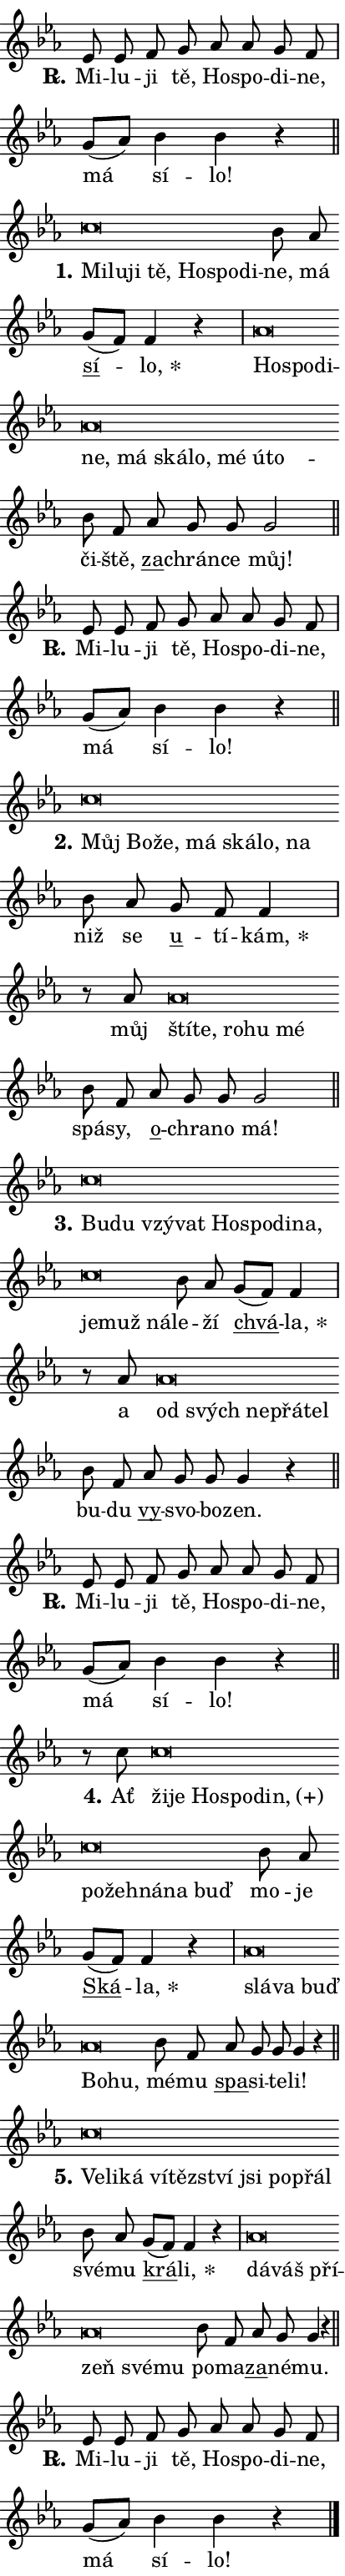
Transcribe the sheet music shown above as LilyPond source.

\version "2.24.0"
\header { tagline = "" }
\paper {
  indent = 0\cm
  top-margin = 0\cm
  right-margin = 0.13\cm % to fit lyric hyphens
  bottom-margin = 0\cm
  left-margin = 0\cm
  paper-width = 7\cm
  page-breaking = #ly:one-page-breaking
  system-system-spacing.basic-distance = #11
  score-system-spacing.basic-distance = #11
  ragged-last = ##f
}


%% Author: Thomas Morley
%% https://lists.gnu.org/archive/html/lilypond-user/2020-05/msg00002.html
#(define (line-position grob)
"Returns position of @var[grob} in current system:
   @code{'start}, if at first time-step
   @code{'end}, if at last time-step
   @code{'middle} otherwise
"
  (let* ((col (ly:item-get-column grob))
         (ln (ly:grob-object col 'left-neighbor))
         (rn (ly:grob-object col 'right-neighbor))
         (col-to-check-left (if (ly:grob? ln) ln col))
         (col-to-check-right (if (ly:grob? rn) rn col))
         (break-dir-left
           (and
             (ly:grob-property col-to-check-left 'non-musical #f)
             (ly:item-break-dir col-to-check-left)))
         (break-dir-right
           (and
             (ly:grob-property col-to-check-right 'non-musical #f)
             (ly:item-break-dir col-to-check-right))))
        (cond ((eqv? 1 break-dir-left) 'start)
              ((eqv? -1 break-dir-right) 'end)
              (else 'middle))))

#(define (tranparent-at-line-position vctor)
  (lambda (grob)
  "Relying on @code{line-position} select the relevant enry from @var{vctor}.
Used to determine transparency,"
    (case (line-position grob)
      ((end) (not (vector-ref vctor 0)))
      ((middle) (not (vector-ref vctor 1)))
      ((start) (not (vector-ref vctor 2))))))

noteHeadBreakVisibility =
#(define-music-function (break-visibility)(vector?)
"Makes @code{NoteHead}s transparent relying on @var{break-visibility}"
#{
  \override NoteHead.transparent =
    #(tranparent-at-line-position break-visibility)
#})

#(define delete-ledgers-for-transparent-note-heads
  (lambda (grob)
    "Reads whether a @code{NoteHead} is transparent.
If so this @code{NoteHead} is removed from @code{'note-heads} from
@var{grob}, which is supposed to be @code{LedgerLineSpanner}.
As a result ledgers are not printed for this @code{NoteHead}"
    (let* ((nhds-array (ly:grob-object grob 'note-heads))
           (nhds-list
             (if (ly:grob-array? nhds-array)
                 (ly:grob-array->list nhds-array)
                 '()))
           ;; Relies on the transparent-property being done before
           ;; Staff.LedgerLineSpanner.after-line-breaking is executed.
           ;; This is fragile ...
           (to-keep
             (remove
               (lambda (nhd)
                 (ly:grob-property nhd 'transparent #f))
               nhds-list)))
      ;; TODO find a better method to iterate over grob-arrays, similiar
      ;; to filter/remove etc for lists
      ;; For now rebuilt from scratch
      (set! (ly:grob-object grob 'note-heads)  '())
      (for-each
        (lambda (nhd)
          (ly:pointer-group-interface::add-grob grob 'note-heads nhd))
        to-keep))))

squashNotes = {
  \override NoteHead.X-extent = #'(-0.2 . 0.2)
  \override NoteHead.Y-extent = #'(-0.75 . 0)
  \override NoteHead.stencil =
    #(lambda (grob)
       (let ((pos (ly:grob-property grob 'staff-position)))
         (begin
           (if (< pos -7) (display "ERROR: Lower brevis then expected\n") (display "OK: Expected brevis position\n"))
           (if (<= pos -6) ly:text-interface::print ly:note-head::print))))
}
unSquashNotes = {
  \revert NoteHead.X-extent
  \revert NoteHead.Y-extent
  \revert NoteHead.stencil
}

hideNotes = \noteHeadBreakVisibility #begin-of-line-visible
unHideNotes = \noteHeadBreakVisibility #all-visible

% work-around for resetting accidentals
% https://lilypond.org/doc/v2.23/Documentation/notation/displaying-rhythms#unmetered-music
cadenzaMeasure = {
  \cadenzaOff
  \partial 1024 s1024
  \cadenzaOn
}

#(define-markup-command (accent layout props text) (markup?)
  "Underline accented syllable"
  (interpret-markup layout props
    #{\markup \override #'(offset . 4.3) \underline { #text }#}))

responsum = \markup \concat {
  "R" \hspace #-1.05 \path #0.1 #'((moveto 0 0.07) (lineto 0.9 0.8)) \hspace #0.05 "."
}

spaceSize = #0.6828661417322834 % exact space size for TeX Gyre Schola

\layout {
  \context {
    \Staff
    \remove "Time_signature_engraver"
    \override LedgerLineSpanner.after-line-breaking = #delete-ledgers-for-transparent-note-heads
  }
  \context {
    \Lyrics {
      \override LyricSpace.minimum-distance = \spaceSize
      \override LyricText.font-name = #"TeX Gyre Schola"
      \override LyricText.font-size = 1
      \override StanzaNumber.font-name = #"TeX Gyre Schola Bold"
      \override StanzaNumber.font-size = 1
    }
  }
  \context {
    \Score 
    \override NoteHead.text =
      #(lambda (grob) 
        (let ((pos (ly:grob-property grob 'staff-position)))
          #{\markup {
            \combine
              \halign #-0.55 \raise #(if (= pos -6) 0 0.5) \override #'(thickness . 2) \draw-line #'(3.2 . 0)
              \musicglyph "noteheads.sM1"
          }#}))
  }
}

% magnetic-lyrics.ily
%
%   written by
%     Jean Abou Samra <jean@abou-samra.fr>
%     Werner Lemberg <wl@gnu.org>
%
%   adapted by
%     Jiri Hon <jiri.hon@gmail.com>
%
% Version 2022-Apr-15

% https://www.mail-archive.com/lilypond-user@gnu.org/msg149350.html

#(define (Left_hyphen_pointer_engraver context)
   "Collect syllable-hyphen-syllable occurrences in lyrics and store
them in properties.  This engraver only looks to the left.  For
example, if the lyrics input is @code{foo -- bar}, it does the
following.

@itemize @bullet
@item
Set the @code{text} property of the @code{LyricHyphen} grob between
@q{foo} and @q{bar} to @code{foo}.

@item
Set the @code{left-hyphen} property of the @code{LyricText} grob with
text @q{foo} to the @code{LyricHyphen} grob between @q{foo} and
@q{bar}.
@end itemize

Use this auxiliary engraver in combination with the
@code{lyric-@/text::@/apply-@/magnetic-@/offset!} hook."
   (let ((hyphen #f)
         (text #f))
     (make-engraver
      (acknowledgers
       ((lyric-syllable-interface engraver grob source-engraver)
        (set! text grob)))
      (end-acknowledgers
       ((lyric-hyphen-interface engraver grob source-engraver)
        ;(when (not (grob::has-interface grob 'lyric-space-interface))
          (set! hyphen grob)));)
      ((stop-translation-timestep engraver)
       (when (and text hyphen)
         (ly:grob-set-object! text 'left-hyphen hyphen))
       (set! text #f)
       (set! hyphen #f)))))

#(define (lyric-text::apply-magnetic-offset! grob)
   "If the space between two syllables is less than the value in
property @code{LyricText@/.details@/.squash-threshold}, move the right
syllable to the left so that it gets concatenated with the left
syllable.

Use this function as a hook for
@code{LyricText@/.after-@/line-@/breaking} if the
@code{Left_@/hyphen_@/pointer_@/engraver} is active."
   (let ((hyphen (ly:grob-object grob 'left-hyphen #f)))
     (when hyphen
       (let ((left-text (ly:spanner-bound hyphen LEFT)))
         (when (grob::has-interface left-text 'lyric-syllable-interface)
           (let* ((common (ly:grob-common-refpoint grob left-text X))
                  (this-x-ext (ly:grob-extent grob common X))
                  (left-x-ext
                   (begin
                     ;; Trigger magnetism for left-text.
                     (ly:grob-property left-text 'after-line-breaking)
                     (ly:grob-extent left-text common X)))
                  ;; `delta` is the gap width between two syllables.
                  (delta (- (interval-start this-x-ext)
                            (interval-end left-x-ext)))
                  (details (ly:grob-property grob 'details))
                  (threshold (assoc-get 'squash-threshold details 0.2)))
             (when (< delta threshold)
               (let* (;; We have to manipulate the input text so that
                      ;; ligatures crossing syllable boundaries are not
                      ;; disabled.  For languages based on the Latin
                      ;; script this is essentially a beautification.
                      ;; However, for non-Western scripts it can be a
                      ;; necessity.
                      (lt (ly:grob-property left-text 'text))
                      (rt (ly:grob-property grob 'text))
                      (is-space (grob::has-interface hyphen 'lyric-space-interface))
                      (space (if is-space " " ""))
                      (extra-delta (if is-space spaceSize 0))
                      ;; Append new syllable.
                      (ltrt-space (if (and (string? lt) (string? rt))
                                (string-append lt space rt)
                                (make-concat-markup (list lt space rt))))
                      ;; Right-align `ltrt` to the right side.
                      (ltrt-space-markup (grob-interpret-markup
                               grob
                               (make-translate-markup
                                (cons (interval-length this-x-ext) 0)
                                (make-right-align-markup ltrt-space)))))
                 (begin
                   ;; Don't print `left-text`.
                   (ly:grob-set-property! left-text 'stencil #f)
                   ;; Set text and stencil (which holds all collected
                   ;; syllables so far) and shift it to the left.
                   (ly:grob-set-property! grob 'text ltrt-space)
                   (ly:grob-set-property! grob 'stencil ltrt-space-markup)
                   (ly:grob-translate-axis! grob (- (- delta extra-delta)) X))))))))))


#(define (lyric-hyphen::displace-bounds-first grob)
   ;; Make very sure this callback isn't triggered too early.
   (let ((left (ly:spanner-bound grob LEFT))
         (right (ly:spanner-bound grob RIGHT)))
     (ly:grob-property left 'after-line-breaking)
     (ly:grob-property right 'after-line-breaking)
     (ly:lyric-hyphen::print grob)))

squashThreshold = #0.4

\layout {
  \context {
    \Lyrics
    \consists #Left_hyphen_pointer_engraver
    \override LyricText.after-line-breaking =
      #lyric-text::apply-magnetic-offset!
    \override LyricHyphen.stencil = #lyric-hyphen::displace-bounds-first
    \override LyricText.details.squash-threshold = \squashThreshold
    \override LyricHyphen.minimum-distance = 0
    \override LyricHyphen.minimum-length = \squashThreshold
  }
}

squashText = \override LyricText.details.squash-threshold = 9999
unSquashText = \override LyricText.details.squash-threshold = \squashThreshold

leftText = \override LyricText.self-alignment-X = #LEFT
unLeftText = \revert LyricText.self-alignment-X

starOffset = #(lambda (grob) 
                (let ((x_offset (ly:self-alignment-interface::aligned-on-x-parent grob)))
                  (if (= x_offset 0) 0 (+ x_offset 1.2))))

star = #(define-music-function (syllable)(string?)
"Append star separator at the end of a syllable"
#{
  \once \override LyricText.X-offset = #starOffset
  \lyricmode { \markup {
    #syllable
    \override #'((font-name . "TeX Gyre Schola Bold")) \hspace #0.2 \lower #0.65 \larger "*"
  } }
#})

starAccent = #(define-music-function (syllable)(string?)
"Append star separator at the end of a syllable and make accent"
#{
  \once \override LyricText.X-offset = #starOffset
  \lyricmode { \markup {
    \accent #syllable
    \override #'((font-name . "TeX Gyre Schola Bold")) \hspace #0.2 \lower #0.65 \larger "*"
  } }
#})

breath = #(define-music-function (syllable)(string?)
"Append breathing indicator at the end of a syllable"
#{
  \lyricmode { \markup { #syllable "+" } }
#})

optionalBreath = #(define-music-function (syllable)(string?)
"Append optional breathing indicator at the end of a syllable"
#{
  \lyricmode { \markup { #syllable "(+)" } }
#})


\score {
    <<
        \new Voice = "melody" { \cadenzaOn \key es \major \relative { es'8 es f g as as g f \cadenzaMeasure \bar "|" g[( as)] bes4 bes r \cadenzaMeasure \bar "||" \break } }
        \new Lyrics \lyricsto "melody" { \lyricmode { \set stanza = \responsum
Mi -- lu -- ji tě, Ho -- spo -- di -- ne, má sí -- lo! } }
    >>
    \layout {}
}

\score {
    <<
        \new Voice = "melody" { \cadenzaOn \key es \major \relative { \squashNotes c''\breve*1/16 \hideNotes \breve*1/16 \bar "" \breve*1/16 \bar "" \breve*1/16 \bar "" \breve*1/16 \bar "" \breve*1/16 \breve*1/16 \bar "" \unHideNotes \unSquashNotes bes8 as \bar "" g[( f)] f4 r \cadenzaMeasure \bar "|" \squashNotes as\breve*1/16 \hideNotes \breve*1/16 \bar "" \breve*1/16 \bar "" \breve*1/16 \bar "" \breve*1/16 \bar "" \breve*1/16 \bar "" \breve*1/16 \bar "" \breve*1/16 \bar "" \breve*1/16 \breve*1/16 \bar "" \unHideNotes \unSquashNotes bes8 f \bar "" as g g g2 \cadenzaMeasure \bar "||" \break } }
        \new Lyrics \lyricsto "melody" { \lyricmode { \set stanza = "1."
\leftText Mi -- \squashText lu -- ji tě, Ho -- spo -- di -- \unLeftText \unSquashText ne, má \markup \accent sí -- \star lo, \leftText Ho -- \squashText spo -- di -- ne, má ská -- lo, mé ú -- to -- \unLeftText \unSquashText či -- ště, \markup \accent za -- chrán -- ce můj! } }
    >>
    \layout {}
}

\score {
    <<
        \new Voice = "melody" { \cadenzaOn \key es \major \relative { es'8 es f g as as g f \cadenzaMeasure \bar "|" g[( as)] bes4 bes r \cadenzaMeasure \bar "||" \break } }
        \new Lyrics \lyricsto "melody" { \lyricmode { \set stanza = \responsum
Mi -- lu -- ji tě, Ho -- spo -- di -- ne, má sí -- lo! } }
    >>
    \layout {}
}

\score {
    <<
        \new Voice = "melody" { \cadenzaOn \key es \major \relative { \squashNotes c''\breve*1/16 \hideNotes \breve*1/16 \bar "" \breve*1/16 \bar "" \breve*1/16 \bar "" \breve*1/16 \bar "" \breve*1/16 \breve*1/16 \bar "" \unHideNotes \unSquashNotes bes8 as \bar "" g f f4 \cadenzaMeasure \bar "|" r8 as8 \squashNotes as\breve*1/16 \hideNotes \breve*1/16 \bar "" \breve*1/16 \bar "" \breve*1/16 \breve*1/16 \bar "" \unHideNotes \unSquashNotes bes8 f \bar "" as g g g2 \cadenzaMeasure \bar "||" \break } }
        \new Lyrics \lyricsto "melody" { \lyricmode { \set stanza = "2."
\leftText Můj \squashText Bo -- že, má ská -- lo, na \unLeftText \unSquashText niž se \markup \accent u -- tí -- \star kám, můj \leftText ští -- \squashText te, ro -- hu mé \unLeftText \unSquashText spá -- sy, \markup \accent o -- chra -- no má! } }
    >>
    \layout {}
}

\score {
    <<
        \new Voice = "melody" { \cadenzaOn \key es \major \relative { \squashNotes c''\breve*1/16 \hideNotes \breve*1/16 \bar "" \breve*1/16 \bar "" \breve*1/16 \bar "" \breve*1/16 \bar "" \breve*1/16 \bar "" \breve*1/16 \bar "" \breve*1/16 \bar "" \breve*1/16 \bar "" \breve*1/16 \breve*1/16 \bar "" \unHideNotes \unSquashNotes bes8 as \bar "" g[( f)] f4 \cadenzaMeasure \bar "|" r8 as8 \squashNotes as\breve*1/16 \hideNotes \breve*1/16 \bar "" \breve*1/16 \bar "" \breve*1/16 \breve*1/16 \bar "" \unHideNotes \unSquashNotes bes8 f \bar "" as g g g4 r \cadenzaMeasure \bar "||" \break } }
        \new Lyrics \lyricsto "melody" { \lyricmode { \set stanza = "3."
\leftText Bu -- \squashText du vzý -- vat Ho -- spo -- di -- na, je -- muž ná -- \unLeftText \unSquashText le -- ží \markup \accent chvá -- \star la, a \leftText od \squashText svých ne -- přá -- tel \unLeftText \unSquashText bu -- du \markup \accent vy -- svo -- bo -- zen. } }
    >>
    \layout {}
}

\score {
    <<
        \new Voice = "melody" { \cadenzaOn \key es \major \relative { es'8 es f g as as g f \cadenzaMeasure \bar "|" g[( as)] bes4 bes r \cadenzaMeasure \bar "||" \break } }
        \new Lyrics \lyricsto "melody" { \lyricmode { \set stanza = \responsum
Mi -- lu -- ji tě, Ho -- spo -- di -- ne, má sí -- lo! } }
    >>
    \layout {}
}

\score {
    <<
        \new Voice = "melody" { \cadenzaOn \key es \major \relative { r8 c''8 \squashNotes c\breve*1/16 \hideNotes \breve*1/16 \bar "" \breve*1/16 \bar "" \breve*1/16 \bar "" \breve*1/16 \bar "" \breve*1/16 \bar "" \breve*1/16 \bar "" \breve*1/16 \bar "" \breve*1/16 \breve*1/16 \bar "" \unHideNotes \unSquashNotes bes8 as \bar "" g[( f)] f4 r \cadenzaMeasure \bar "|" \squashNotes as\breve*1/16 \hideNotes \breve*1/16 \bar "" \breve*1/16 \bar "" \breve*1/16 \breve*1/16 \bar "" \unHideNotes \unSquashNotes bes8 f \bar "" as g g g4 r \cadenzaMeasure \bar "||" \break } }
        \new Lyrics \lyricsto "melody" { \lyricmode { \set stanza = "4."
Ať \leftText ži -- \squashText je Ho -- spo -- \optionalBreath din, po -- žeh -- ná -- na buď \unLeftText \unSquashText mo -- je \markup \accent Ská -- \star la, \leftText slá -- \squashText va buď Bo -- hu, \unLeftText \unSquashText mé -- mu \markup \accent spa -- si -- te -- li! } }
    >>
    \layout {}
}

\score {
    <<
        \new Voice = "melody" { \cadenzaOn \key es \major \relative { \squashNotes c''\breve*1/16 \hideNotes \breve*1/16 \bar "" \breve*1/16 \bar "" \breve*1/16 \bar "" \breve*1/16 \bar "" \breve*1/16 \bar "" \breve*1/16 \bar "" \breve*1/16 \breve*1/16 \bar "" \unHideNotes \unSquashNotes bes8 as \bar "" g[( f)] f4 r \cadenzaMeasure \bar "|" \squashNotes as\breve*1/16 \hideNotes \breve*1/16 \bar "" \breve*1/16 \bar "" \breve*1/16 \bar "" \breve*1/16 \breve*1/16 \bar "" \unHideNotes \unSquashNotes bes8 f \bar "" as g g4 r \cadenzaMeasure \bar "||" \break } }
        \new Lyrics \lyricsto "melody" { \lyricmode { \set stanza = "5."
\leftText Ve -- \squashText li -- ká ví -- těz -- ství jsi po -- přál \unLeftText \unSquashText své -- mu \markup \accent krá -- \star li, \leftText dá -- \squashText váš pří -- zeň své -- mu \unLeftText \unSquashText po -- ma -- \markup \accent za -- né -- mu. } }
    >>
    \layout {}
}

\score {
    <<
        \new Voice = "melody" { \cadenzaOn \key es \major \relative { es'8 es f g as as g f \cadenzaMeasure \bar "|" g[( as)] bes4 bes r \cadenzaMeasure \bar "||" \break } \bar "|." }
        \new Lyrics \lyricsto "melody" { \lyricmode { \set stanza = \responsum
Mi -- lu -- ji tě, Ho -- spo -- di -- ne, má sí -- lo! } }
    >>
    \layout {}
}
